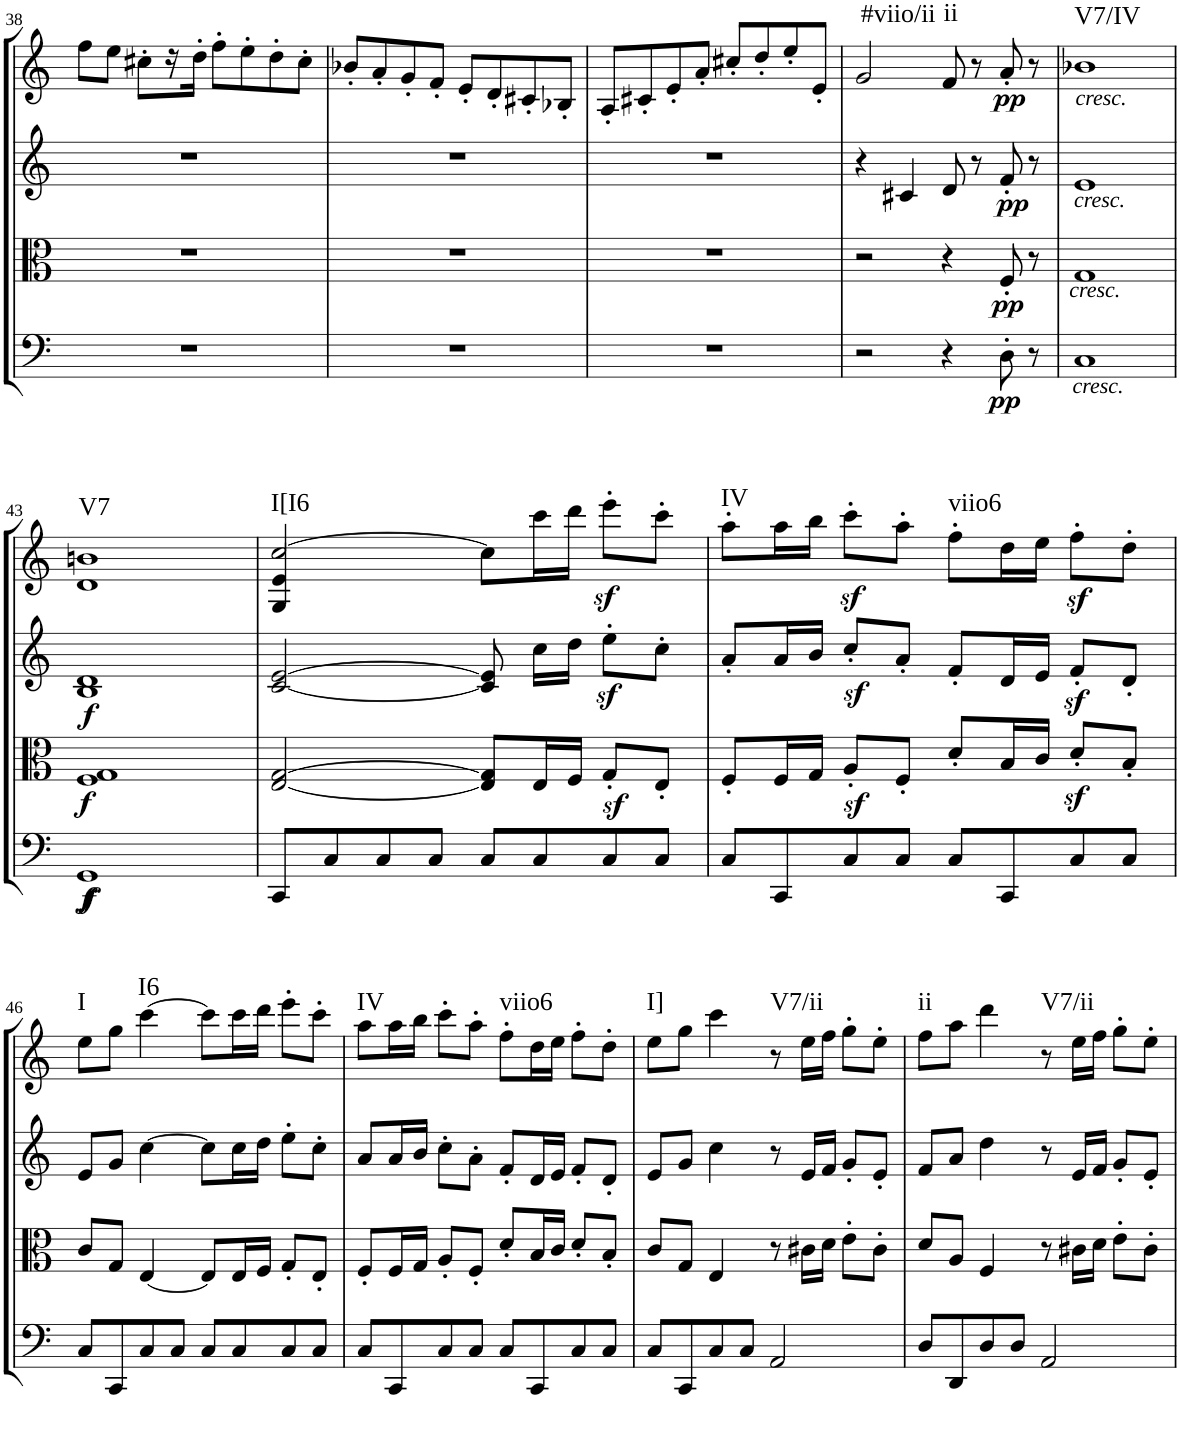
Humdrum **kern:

**kern	**dynam	**kern	**dynam	**kern	**dynam	**kern	**dynam	**harte
*part4	*part4	*part3	*part3	*part2	*part2	*part1	*part1	*part1
*staff4	*staff4	*staff3	*staff3	*staff2	*staff2	*staff1	*staff1	*
*I"Cello	*	*I"Viola	*	*I"2nd Violin	*	*I"1st Violin	*	*
*	*	*I'Vla	*	*I'Vln	*	*I'Vln	*	*
!!LO:PB:g=z
*clefF4	*	*clefC3	*	*clefG2	*	*clefG2	*	*
*k[]	*	*k[]	*	*k[]	*	*k[]	*	*
*M4/4	*	*M4/4	*	*M4/4	*	*M4/4	*	*
*met(c)	*	*met(c)	*	*met(c)	*	*met(c)	*	*
=38	=38	=38	=38	=38	=38	=38	=38	=38
1r	.	1r	.	1r	.	8ff\L	.	.
.	.	.	.	.	.	8ee\J	.	.
.	.	.	.	.	.	8cc#X'\L	.	.
.	.	.	.	.	.	16r	.	.
.	.	.	.	.	.	16dd'\JJ	.	.
.	.	.	.	.	.	8ff'\L	.	.
.	.	.	.	.	.	8ee'\	.	.
.	.	.	.	.	.	8dd'\	.	.
.	.	.	.	.	.	8cc#'\J	.	.
=39	=39	=39	=39	=39	=39	=39	=39	=39
1r	.	1r	.	1r	.	8b-X'/L	.	.
.	.	.	.	.	.	8a'/	.	.
.	.	.	.	.	.	8g'/	.	.
.	.	.	.	.	.	8f'/J	.	.
.	.	.	.	.	.	8e'/L	.	.
.	.	.	.	.	.	8d'/	.	.
.	.	.	.	.	.	8c#X'/	.	.
.	.	.	.	.	.	8B-X'/J	.	.
=40	=40	=40	=40	=40	=40	=40	=40	=40
1r	.	1r	.	1r	.	8A'/L	.	.
.	.	.	.	.	.	8c#X'/	.	.
.	.	.	.	.	.	8e'/	.	.
.	.	.	.	.	.	8a'/J	.	.
.	.	.	.	.	.	8cc#X'/L	.	.
.	.	.	.	.	.	8dd'/	.	.
.	.	.	.	.	.	8ee'/	.	.
.	.	.	.	.	.	8e'/J	.	.
=41	=41	=41	=41	=41	=41	=41	=41	=41
!	!	!	!	!	!	!	!	!LO:H:kt=#viio/ii
2r	.	2r	.	4r	.	2g/	.	N
.	.	.	.	4c#X/	.	.	.	.
!	!	!	!	!	!	!	!	!LO:H:kt=ii
4r	.	4r	.	8d/	.	8f/	.	N
.	.	.	.	8r	.	8r	.	.
!	!LO:DY:b	!	!LO:DY:b	!	!LO:DY:b	!	!LO:DY:b	!
8D'\	pp	8F'/	pp	8f'/	pp	8a'/	pp	.
8r	.	8r	.	8r	.	8r	.	.
=42	=42	=42	=42	=42	=42	=42	=42	=42
!	!	!	!	!	!	!LO:TX:b:i:t=cresc.	!	!
!	!	!	!	!LO:TX:b:i:t=cresc.	!	!	!	!
!	!	!LO:TX:b:i:t=cresc.	!	!	!	!	!	!
!LO:TX:b:i:t=cresc.	!	!	!	!	!	!	!	!LO:H:kt=V7/IV
1C	.	1G	.	1e	.	1b-X	.	N
!!LO:LB:g=z
=43	=43	=43	=43	=43	=43	=43	=43	=43
!	!LO:DY:b	!	!	!	!	!	!	!
!	!LO:DY:n=1:b	!	!LO:DY:b	!	!LO:DY:b	!	!	!LO:H:kt=V7
1GG	f f	1F 1G	f	1B 1d	f	1d 1bn	.	N
=44	=44	=44	=44	=44	=44	=44	=44	=44
*	*	*	*	*	*	*^	*	*
!	!	!	!	!	!	!	!	!	!LO:H:kt=I[I6
8CC/L	.	[2E/ [2G/	.	[2c/ [2e/	.	[2cc/	4G/ 4e/	.	N
8C/	.	.	.	.	.	.	.	.	.
8C/	.	.	.	.	.	.	2.ryy	.	.
8C/J	.	.	.	.	.	.	.	.	.
8C/L	.	8E/] 8G/]L	.	8c/] 8e/]	.	8cc\L]	.	.	.
8C/	.	16E/L	.	16cc\LL	.	16ccc\L	.	.	.
.	.	16F/JJ	.	16dd\JJ	.	16ddd\JJ	.	.	.
!	!	!	!	!	!	!	!	!LO:DY:b	!
8C/	.	8Gz<'/L	.	8eez<'\L	.	8eee'\L	.	sf	.
8C/J	.	8E'/J	.	8cc'\J	.	8ccc'\J	.	.	.
*	*	*	*	*	*	*v	*v	*	*
=45	=45	=45	=45	=45	=45	=45	=45	=45
!	!	!	!	!	!	!	!	!LO:H:kt=IV
8C/L	.	8F'/L	.	8a'/L	.	8aa'\L	.	N
8CC/	.	16F/L	.	16a/L	.	16aa\L	.	.
.	.	16G/JJ	.	16b/JJ	.	16bb\JJ	.	.
8C/	.	8Az<'/L	.	8ccz<'/L	.	8cccz<'\L	.	.
8C/J	.	8F'/J	.	8a'/J	.	8aa'\J	.	.
!	!	!	!	!	!	!	!	!LO:H:kt=viio6
8C/L	.	8d'/L	.	8f'/L	.	8ff'\L	.	N
8CC/	.	16B/L	.	16d/L	.	16dd\L	.	.
.	.	16c/JJ	.	16e/JJ	.	16ee\JJ	.	.
8C/	.	8dz<'/L	.	8fz<'/L	.	8ffz<'\L	.	.
8C/J	.	8B'/J	.	8d'/J	.	8dd'\J	.	.
!!LO:LB:g=z
=46	=46	=46	=46	=46	=46	=46	=46	=46
!	!	!	!	!	!	!	!	!LO:H:kt=I
8C/L	.	8c/L	.	8e/L	.	8ee\L	.	N
8CC/	.	8G/J	.	8g/J	.	8gg\J	.	.
!	!	!	!	!	!	!	!	!LO:H:kt=I6
8C/	.	[4E/	.	[4cc\	.	[4ccc\	.	N
8C/J	.	.	.	.	.	.	.	.
8C/L	.	8E/L]	.	8cc\L]	.	8ccc\L]	.	.
8C/	.	16E/L	.	16cc\L	.	16ccc\L	.	.
.	.	16F/JJ	.	16dd\JJ	.	16ddd\JJ	.	.
8C/	.	8G'/L	.	8ee'\L	.	8eee'\L	.	.
8C/J	.	8E'/J	.	8cc'\J	.	8ccc'\J	.	.
=47	=47	=47	=47	=47	=47	=47	=47	=47
!	!	!	!	!	!	!	!	!LO:H:kt=IV
8C/L	.	8F'/L	.	8a/L	.	8aa\L	.	N
8CC/	.	16F/L	.	16a/L	.	16aa\L	.	.
.	.	16G/JJ	.	16b/JJ	.	16bb\JJ	.	.
8C/	.	8A'/L	.	8cc'\L	.	8ccc'\L	.	.
8C/J	.	8F'/J	.	8a'\J	.	8aa'\J	.	.
!	!	!	!	!	!	!	!	!LO:H:kt=viio6
8C/L	.	8d'/L	.	8f'/L	.	8ff'\L	.	N
8CC/	.	16B/L	.	16d/L	.	16dd\L	.	.
.	.	16c/JJ	.	16e/JJ	.	16ee\JJ	.	.
8C/	.	8d'/L	.	8f'/L	.	8ff'\L	.	.
8C/J	.	8B'/J	.	8d'/J	.	8dd'\J	.	.
=48	=48	=48	=48	=48	=48	=48	=48	=48
!	!	!	!	!	!	!	!	!LO:H:kt=I]
8C/L	.	8c/L	.	8e/L	.	8ee\L	.	N
8CC/	.	8G/J	.	8g/J	.	8gg\J	.	.
8C/	.	4E/	.	4cc\	.	4ccc\	.	.
8C/J	.	.	.	.	.	.	.	.
!	!	!	!	!	!	!	!	!LO:H:kt=V7/ii
2AA/	.	8r	.	8r	.	8r	.	N
.	.	16c#X\LL	.	16e/LL	.	16ee\LL	.	.
.	.	16d\JJ	.	16f/JJ	.	16ff\JJ	.	.
.	.	8e'\L	.	8g'/L	.	8gg'\L	.	.
.	.	8c#'\J	.	8e'/J	.	8ee'\J	.	.
=49	=49	=49	=49	=49	=49	=49	=49	=49
!	!	!	!	!	!	!	!	!LO:H:kt=ii
8D/L	.	8d/L	.	8f/L	.	8ff\L	.	N
8DD/	.	8A/J	.	8a/J	.	8aa\J	.	.
8D/	.	4F/	.	4dd\	.	4ddd\	.	.
8D/J	.	.	.	.	.	.	.	.
!	!	!	!	!	!	!	!	!LO:H:kt=V7/ii
2AA/	.	8r	.	8r	.	8r	.	N
.	.	16c#X\LL	.	16e/LL	.	16ee\LL	.	.
.	.	16d\JJ	.	16f/JJ	.	16ff\JJ	.	.
.	.	8e'\L	.	8g'/L	.	8gg'\L	.	.
.	.	8c#'\J	.	8e'/J	.	8ee'\J	.	.
=	=	=	=	=	=	=	=	=
*-	*-	*-	*-	*-	*-	*-	*-	*-
